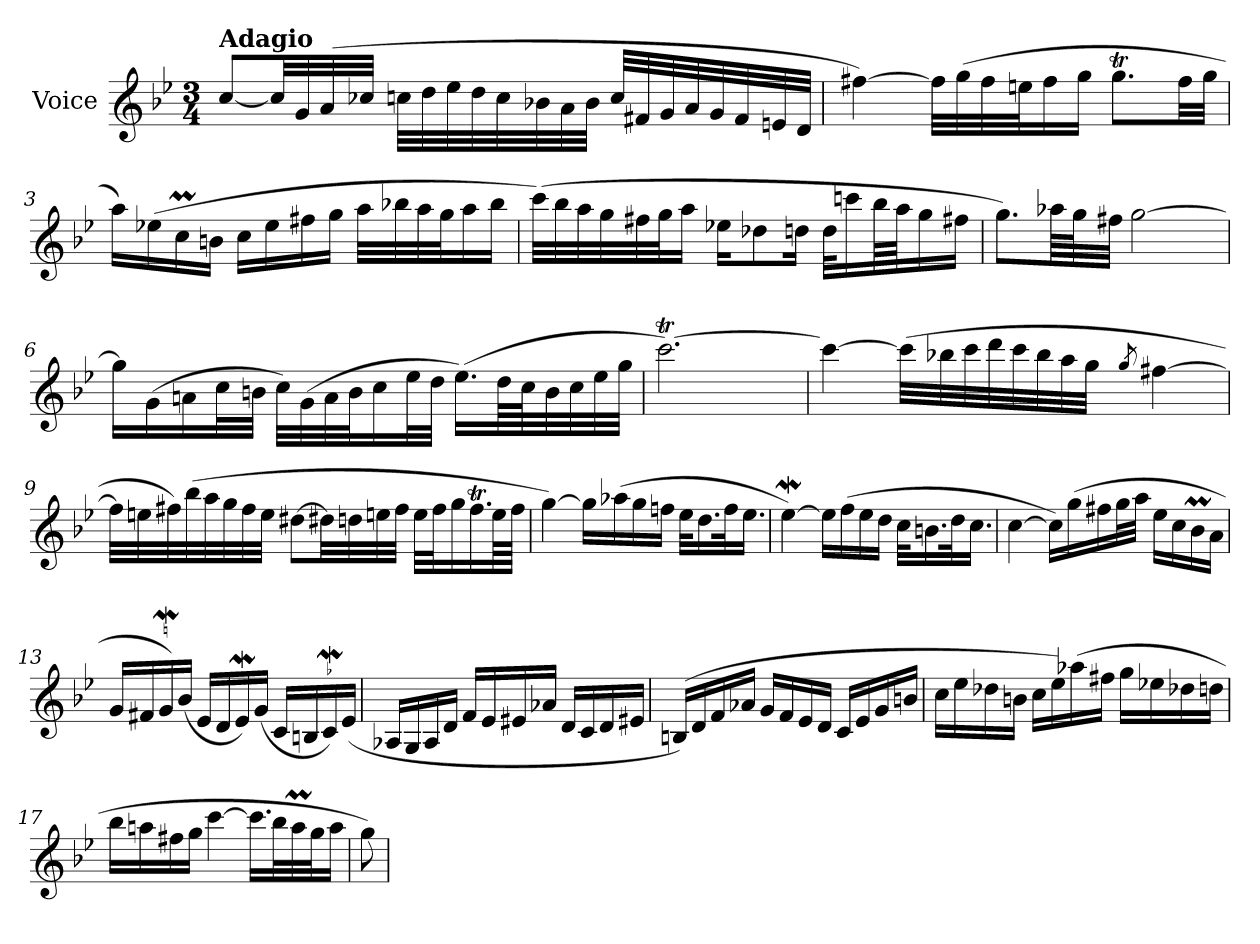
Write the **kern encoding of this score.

**kern
*part1
*staff1
*I"Voice
*I'V
*clefG2
*k[b-e-]
*M3/4
=1
!LO:TX:a:B:t=Adagio
[8cc/L
32cc/LL]
32g/
(>32a/
32cc-Xi/JJJ
32cc\LLL
32dd\
32ee-\
32dd\
32cc\
32b-X\
32a\
32b-\JJJ
32cc/LLL
32f#X/
32g/
32a/
32g/
32f#/
32en/
32d/JJJ
=2
[4ff#X\)
32ff#\LLL]
(>32gg\
32ff#\
32een\J
16ff#\
16gg\JJ
8.ggT\L
32ff#\LL
32gg\JJJ
!!LO:LB:g=z
=3
16aa\LL)
(>16ee-X\
16ccM\
16bn\JJ
16cc\LL
16ee-\
16ff#X\
16gg\JJ
32aa\LLL
32bb-X\
32aa\
32gg\J
16aa\
16bb-\JJ
=4
(>32ccc\LLL)
32bb-\
32aa\
32gg\
32ff#X\
32gg\J
16aa\JJ
16ee-X\KL
8dd-Xi\
16dd\Jk
32dd\KLL
16cccn\
64bb-\LL
64aa\JJ
16gg\
16ff#X\JJ
!!LO:LB:g=z
=5
8.gg\L)
64aa-X\LLL
64gg\J
32ff#X\JJJ
[2gg\
=6
16gg\LL]
(>16g\
16an\
32cc\L
32bn\JJJ
32cc\LLL)
(>32g\
32a\
32b\J
16cc\
32ee-\L
32dd\JJJ
(>16.ee-\LL)
64dd\LL
64cc\J
32b\
32cc\
32ee-\
32gg\JJJ
=7
[2.cccT\)
!!LO:LB:g=z
=8
4ccc\_
(>32ccc\LLL]
32bb-X\
32ccc\
32ddd\
32ccc\
32bb-\
32aa\
32gg\JJJ
8qgg/
[4ff#X\
=9
32ff#\LLL]
32een\
32ff#X\)
(>32bb-\
32aa\
32gg\
32ff#\
32ee\JJJ
[8dd#Xi\L
32dd#Xi\LL]
32dd\
32een\
32ff#\JJJ
32ee\LLL
32ff#\J
16gg\
16.ff#t\
64ee\LL
64ff#\JJJJ
!!LO:LB:g=z
=10
[4gg\)
16gg\LL]
(>16aa-X\
16gg\
16ffn\JJ
32ee-\KLL
16.dd\
32ff\K
16.ee-\JJ
=11
[4ee-w\)
16ee-\LL]
(>16ff\
16ee-\
16dd\JJ
32cc\KLL
16.bn\
32dd\K
16.cc\JJ
=12
[4cc\
16cc\LL])
(>16gg\
16ff#X\
32gg\L
32aa\JJJ
16ee-\LL
16cc\
16b-M\
16a\JJ
!!LO:LB:g=z
=13
16g/LL
16f#X/
16gW/)
(<16b-/JJ
16e-/LL
16d/
16e-w/)
(<16g/JJ
16c/LL
16Bn/
16cW/)
(>16e-/JJ
=14
16A-X/LL
16G/
16A-/
16d/JJ
16f/LL
16e-/
16e#Xi/
16a-X/JJ
16d/LL
16c/
16d/
16e#Xi/JJ
=15
(>16Bn/LL)
16d/
16f/
16a-X/JJ
16g/LL
16f/
16e-/
16d/JJ
16c/LL
16e-/
16g/
16bn/JJ
!!LO:LB:g=z
=16
16cc\LL
16ee-\
16dd-X\
16bn\JJ
16cc\LL
16ee-\)
(>16aa-X\
16ff#X\JJ
16gg\LL
16ee-X\
16dd-Xi\
16ddn\JJ
=17
16bb-\LL
16aan\
16ff#X\
16gg\JJ
[4ccc\
16.ccc\LL]
32bb-\L
32aam\
32gg\J
16aa\JJ
=18
8gg\)
=
*-
